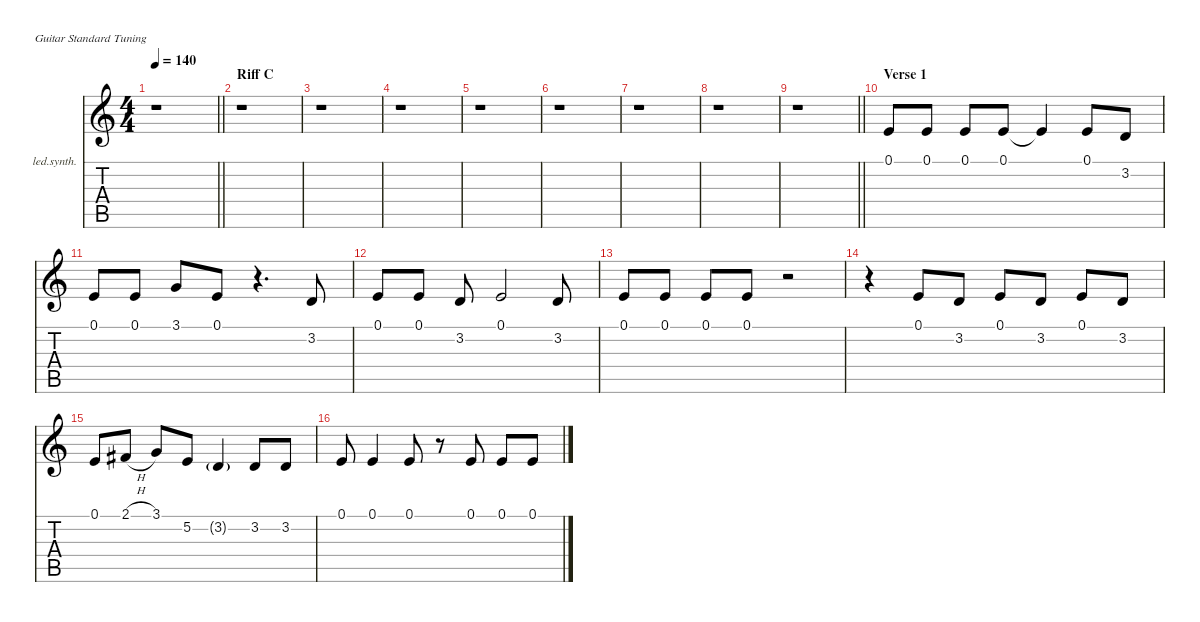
\defaultSystemsLayout 4
\hideDynamics
\bracketExtendMode nobrackets
\firstSystemTrackNameOrientation horizontal
\otherSystemsTrackNameOrientation horizontal
\track ("Voice" "led.synth.") {instrument lead6voice}
\staff {score tabs}
\tuning (E4 B3 G3 D3 A2 E2)
\ts (4 4)
\tempo 140
\clef g2
\barLineRight lightlight
\ks c
r.1{dy f} |
\section ("" "Riff C")
r.1 |
r.1 |
r.1 |
r.1 |
r.1 |
r.1 |
r.1 |
\barLineRight lightlight
r.1 |
\section ("" "Verse 1")
0.1.8 0.1.8 0.1.8 0.1.8 0.1{t}.4 0.1.8 3.2.8 |
0.1.8 0.1.8 3.1.8 0.1.8 r.4{d} 3.2.8 |
0.1.8 0.1.8 3.2.8 0.1.2 3.2.8 |
0.1.8 0.1.8 0.1.8 0.1.8 r.2 |
r.4 0.1.8 3.2.8 0.1.8 3.2.8 0.1.8 3.2.8 |
0.1.8 2.1{h acc #}.8 3.1.8 5.2.8 3.2{g}.4{dy ff} 3.2.8{dy f} 3.2.8 |
0.1.8 0.1.4 0.1.8 r.8 0.1.8 0.1.8 0.1.8
